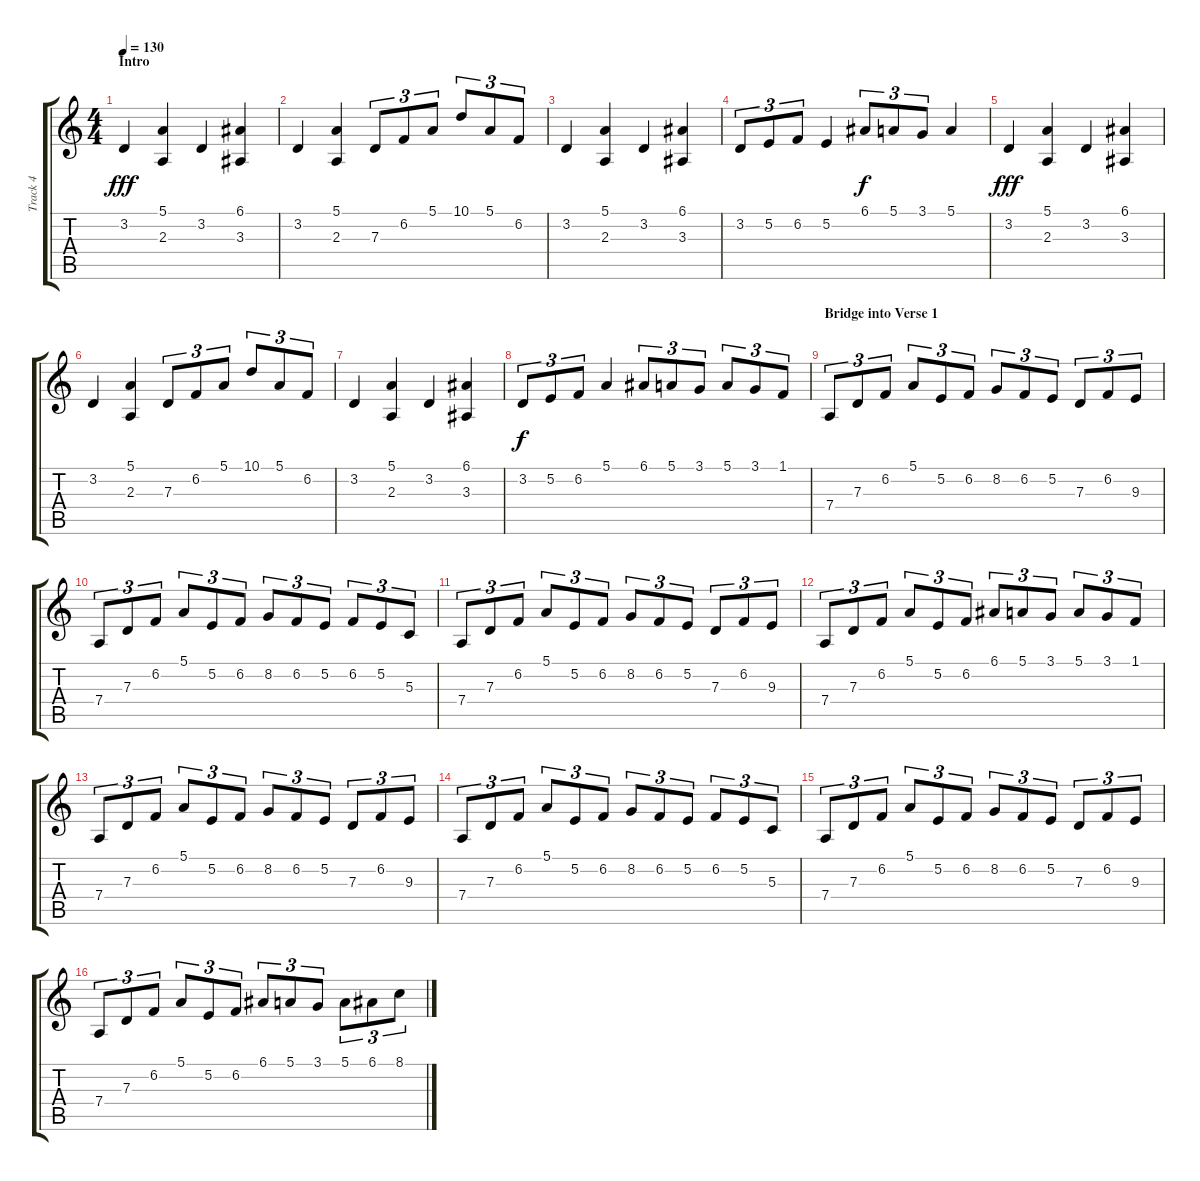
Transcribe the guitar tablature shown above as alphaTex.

\track ("Track 4" "Track 4") {instrument stringensemble1}
\staff {score tabs}
\tuning (E4 B3 G3 D3 A2 E2) {hide}
\ts (4 4)
\section ("" "Intro")
\tempo 130
\clef g2
\ks c
3.2.4{dy fff instrument stringensemble1} (5.1 2.3).4 3.2.4 (6.1 3.3).4 |
3.2.4 (5.1 2.3).4 7.3.8{tu (3 2)} 6.2.8{tu (3 2)} 5.1.8{tu (3 2)} 10.1.8{tu (3 2)} 5.1.8{tu (3 2)} 6.2.8{tu (3 2)} |
3.2.4 (5.1 2.3).4 3.2.4 (6.1 3.3).4 |
3.2.8{tu (3 2)} 5.2.8{tu (3 2)} 6.2.8{tu (3 2)} 5.2.4 6.1.8{tu (3 2) dy f} 5.1.8{tu (3 2)} 3.1.8{tu (3 2)} 5.1.4 |
3.2.4{dy fff} (5.1 2.3).4 3.2.4 (6.1 3.3).4 |
3.2.4 (5.1 2.3).4 7.3.8{tu (3 2)} 6.2.8{tu (3 2)} 5.1.8{tu (3 2)} 10.1.8{tu (3 2)} 5.1.8{tu (3 2)} 6.2.8{tu (3 2)} |
3.2.4 (5.1 2.3).4 3.2.4 (6.1 3.3).4 |
3.2.8{tu (3 2) dy f} 5.2.8{tu (3 2)} 6.2.8{tu (3 2)} 5.1.4 6.1.8{tu (3 2)} 5.1.8{tu (3 2)} 3.1.8{tu (3 2)} 5.1.8{tu (3 2)} 3.1.8{tu (3 2)} 1.1.8{tu (3 2)} |
\section ("" "Bridge into Verse 1")
7.4.8{tu (3 2)} 7.3.8{tu (3 2)} 6.2.8{tu (3 2)} 5.1.8{tu (3 2)} 5.2.8{tu (3 2)} 6.2.8{tu (3 2)} 8.2.8{tu (3 2)} 6.2.8{tu (3 2)} 5.2.8{tu (3 2)} 7.3.8{tu (3 2)} 6.2.8{tu (3 2)} 9.3.8{tu (3 2)} |
7.4.8{tu (3 2)} 7.3.8{tu (3 2)} 6.2.8{tu (3 2)} 5.1.8{tu (3 2)} 5.2.8{tu (3 2)} 6.2.8{tu (3 2)} 8.2.8{tu (3 2)} 6.2.8{tu (3 2)} 5.2.8{tu (3 2)} 6.2.8{tu (3 2)} 5.2.8{tu (3 2)} 5.3.8{tu (3 2)} |
7.4.8{tu (3 2)} 7.3.8{tu (3 2)} 6.2.8{tu (3 2)} 5.1.8{tu (3 2)} 5.2.8{tu (3 2)} 6.2.8{tu (3 2)} 8.2.8{tu (3 2)} 6.2.8{tu (3 2)} 5.2.8{tu (3 2)} 7.3.8{tu (3 2)} 6.2.8{tu (3 2)} 9.3.8{tu (3 2)} |
7.4.8{tu (3 2)} 7.3.8{tu (3 2)} 6.2.8{tu (3 2)} 5.1.8{tu (3 2)} 5.2.8{tu (3 2)} 6.2.8{tu (3 2)} 6.1.8{tu (3 2)} 5.1.8{tu (3 2)} 3.1.8{tu (3 2)} 5.1.8{tu (3 2)} 3.1.8{tu (3 2)} 1.1.8{tu (3 2)} |
7.4.8{tu (3 2)} 7.3.8{tu (3 2)} 6.2.8{tu (3 2)} 5.1.8{tu (3 2)} 5.2.8{tu (3 2)} 6.2.8{tu (3 2)} 8.2.8{tu (3 2)} 6.2.8{tu (3 2)} 5.2.8{tu (3 2)} 7.3.8{tu (3 2)} 6.2.8{tu (3 2)} 9.3.8{tu (3 2)} |
7.4.8{tu (3 2)} 7.3.8{tu (3 2)} 6.2.8{tu (3 2)} 5.1.8{tu (3 2)} 5.2.8{tu (3 2)} 6.2.8{tu (3 2)} 8.2.8{tu (3 2)} 6.2.8{tu (3 2)} 5.2.8{tu (3 2)} 6.2.8{tu (3 2)} 5.2.8{tu (3 2)} 5.3.8{tu (3 2)} |
7.4.8{tu (3 2)} 7.3.8{tu (3 2)} 6.2.8{tu (3 2)} 5.1.8{tu (3 2)} 5.2.8{tu (3 2)} 6.2.8{tu (3 2)} 8.2.8{tu (3 2)} 6.2.8{tu (3 2)} 5.2.8{tu (3 2)} 7.3.8{tu (3 2)} 6.2.8{tu (3 2)} 9.3.8{tu (3 2)} |
7.4.8{tu (3 2)} 7.3.8{tu (3 2)} 6.2.8{tu (3 2)} 5.1.8{tu (3 2)} 5.2.8{tu (3 2)} 6.2.8{tu (3 2)} 6.1.8{tu (3 2)} 5.1.8{tu (3 2)} 3.1.8{tu (3 2)} 5.1.8{tu (3 2)} 6.1.8{tu (3 2)} 8.1.8{tu (3 2)}
